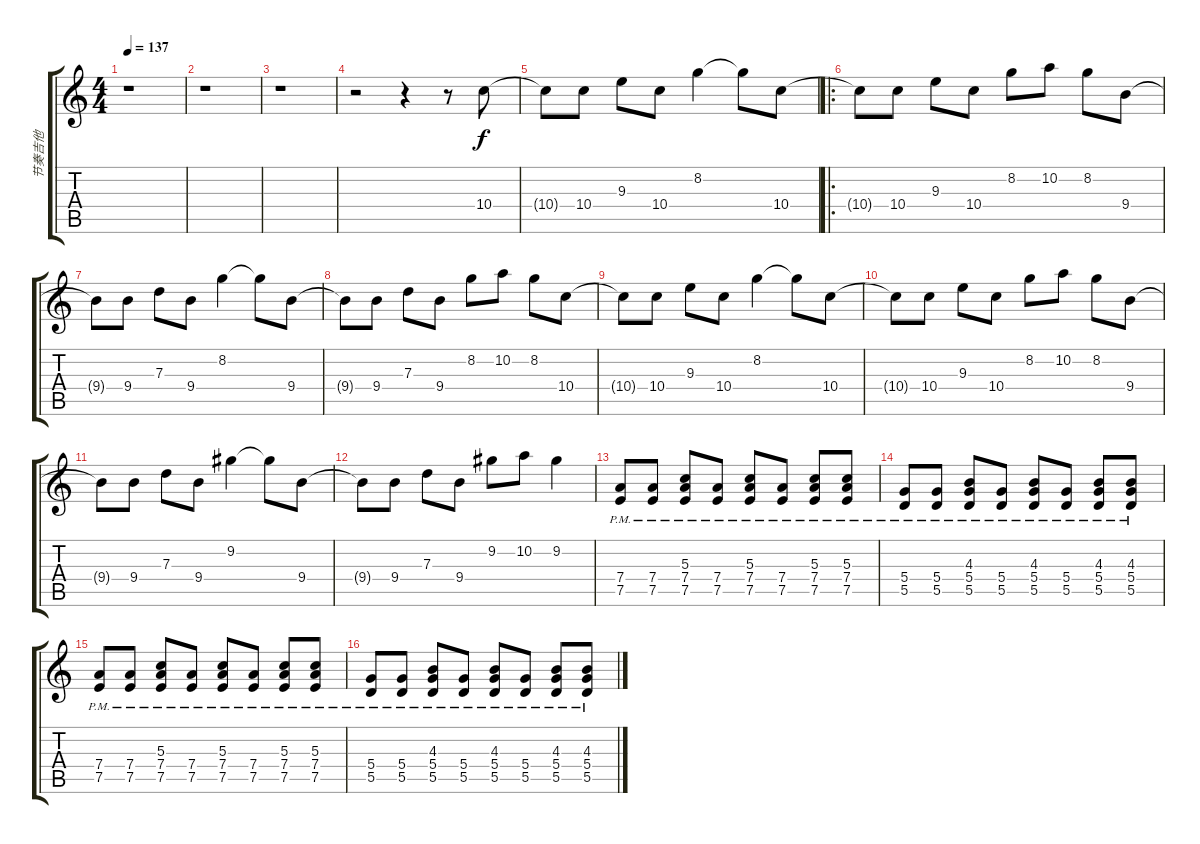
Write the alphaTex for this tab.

\track ("节奏吉他" "节奏吉他") {instrument distortionguitar}
\staff {score tabs}
\tuning (E4 B3 G3 D3 A2 E2) {hide}
\ts (4 4)
\tempo 137
\clef g2
\ks c
r.1{dy f instrument distortionguitar} |
r.1 |
r.1 |
r.2 r.4 r.8 10.4.8 |
10.4{t}.8 10.4.8 9.3.8 10.4.8 8.2.4 8.2{t}.8 10.4.8 |
\ro
10.4{t}.8 10.4.8 9.3.8 10.4.8 8.2.8 10.2.8 8.2.8 9.4.8 |
9.4{t}.8 9.4.8 7.3.8 9.4.8 8.2.4 8.2{t}.8 9.4.8 |
9.4{t}.8 9.4.8 7.3.8 9.4.8 8.2.8 10.2.8 8.2.8 10.4.8 |
10.4{t}.8 10.4.8 9.3.8 10.4.8 8.2.4 8.2{t}.8 10.4.8 |
10.4{t}.8 10.4.8 9.3.8 10.4.8 8.2.8 10.2.8 8.2.8 9.4.8 |
9.4{t}.8 9.4.8 7.3.8 9.4.8 9.2.4 9.2{t}.8 9.4.8 |
9.4{t}.8 9.4.8 7.3.8 9.4.8 9.2.8 10.2.8 9.2.4 |
(7.4{pm} 7.5).8{volume 8 instrument distortionguitar} (7.4{pm} 7.5).8 (5.3 7.4{pm} 7.5).8 (7.4{pm} 7.5).8 (5.3 7.4{pm} 7.5).8 (7.4{pm} 7.5).8 (5.3 7.4{pm} 7.5).8 (5.3 7.4{pm} 7.5).8 |
(5.4{pm} 5.5).8 (5.4{pm} 5.5).8 (4.3 5.4{pm} 5.5).8 (5.4{pm} 5.5).8 (4.3 5.4{pm} 5.5).8 (5.4{pm} 5.5).8 (4.3 5.4{pm} 5.5).8 (4.3 5.4{pm} 5.5).8 |
(7.4{pm} 7.5).8 (7.4{pm} 7.5).8 (5.3 7.4{pm} 7.5).8 (7.4{pm} 7.5).8 (5.3 7.4{pm} 7.5).8 (7.4{pm} 7.5).8 (5.3 7.4{pm} 7.5).8 (5.3 7.4{pm} 7.5).8 |
(5.4{pm} 5.5).8 (5.4{pm} 5.5).8 (4.3 5.4{pm} 5.5).8 (5.4{pm} 5.5).8 (4.3 5.4{pm} 5.5).8 (5.4{pm} 5.5).8 (4.3 5.4{pm} 5.5).8 (4.3 5.4{pm} 5.5).8
